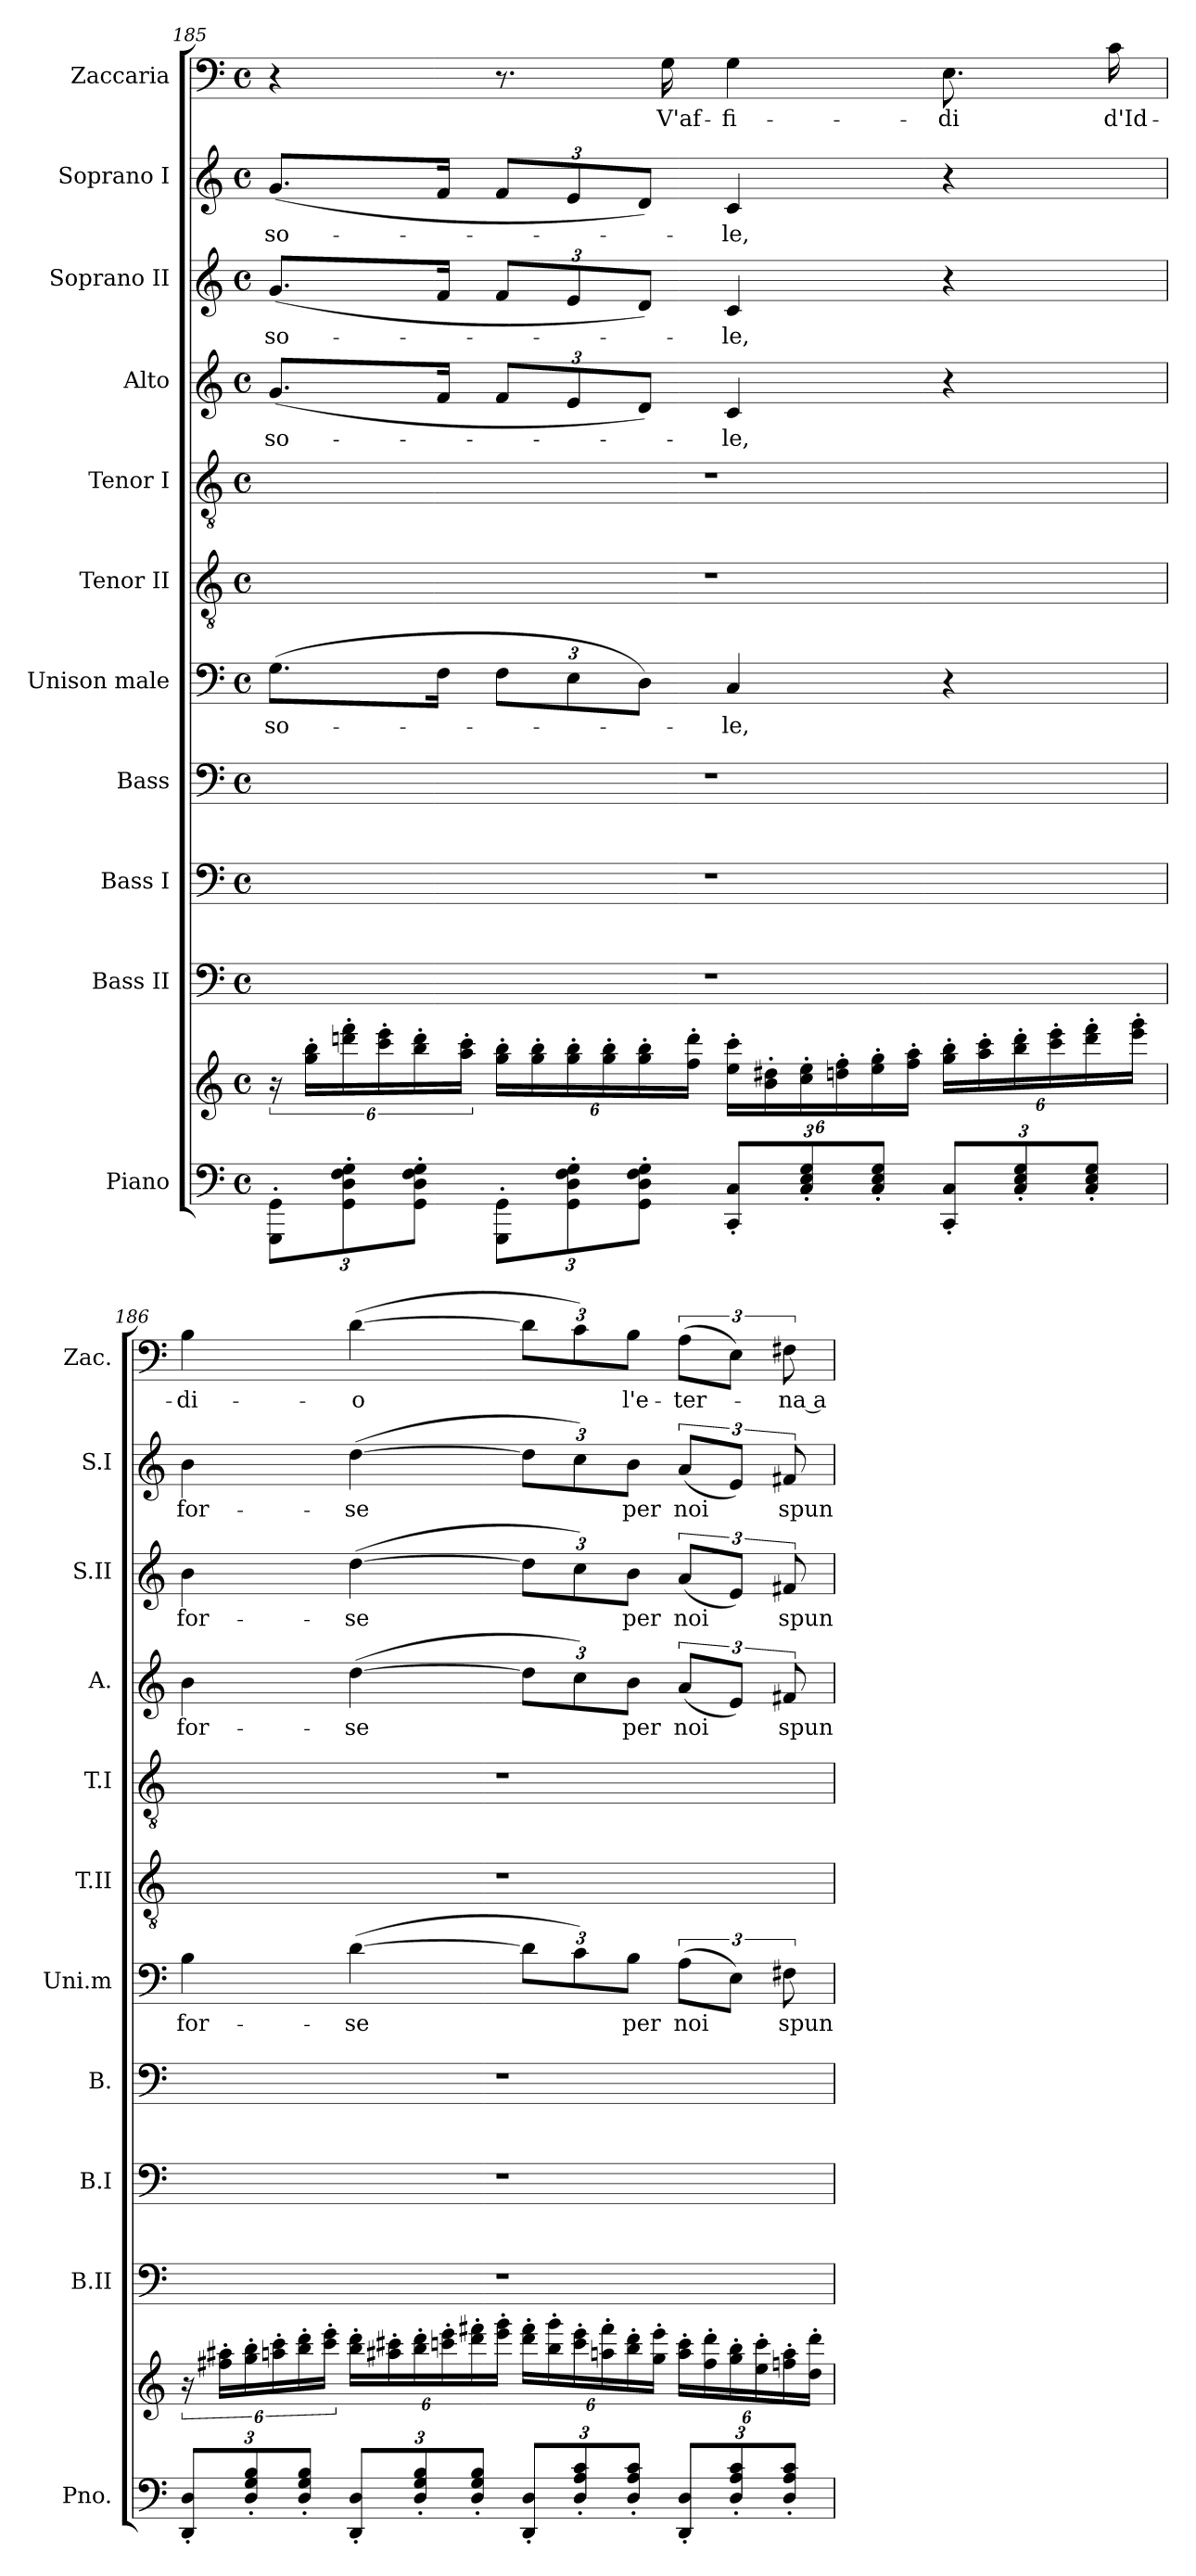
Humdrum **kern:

**kern	**kern	**kern	**kern	**kern	**kern	**text	**kern	**kern	**kern	**text	**kern	**text	**kern	**text	**kern	**text
*part11	*part11	*part10	*part9	*part8	*part7	*part7	*part6	*part5	*part4	*part4	*part3	*part3	*part2	*part2	*part1	*part1
*staff12	*staff11	*staff10	*staff9	*staff8	*staff7	*staff7	*staff6	*staff5	*staff4	*staff4	*staff3	*staff3	*staff2	*staff2	*staff1	*staff1
*I"Piano	*	*I"Bass II	*I"Bass I	*I"Bass	*I"Unison male	*	*I"Tenor II	*I"Tenor I	*I"Alto	*	*I"Soprano II	*	*I"Soprano I	*	*I"Zaccaria	*
*I'Pno.	*	*I'B.II	*I'B.I	*I'B.	*I'Uni.m	*	*I'T.II	*I'T.I	*I'A.	*	*I'S.II	*	*I'S.I	*	*I'Zac.	*
*clefF4	*clefG2	*clefF4	*clefF4	*clefF4	*clefF4	*	*clefGv2	*clefGv2	*clefG2	*	*clefG2	*	*clefG2	*	*clefF4	*
*k[]	*k[]	*k[]	*k[]	*k[]	*k[]	*	*k[]	*k[]	*k[]	*	*k[]	*	*k[]	*	*k[]	*
*M4/4	*M4/4	*M4/4	*M4/4	*M4/4	*M4/4	*	*M4/4	*M4/4	*M4/4	*	*M4/4	*	*M4/4	*	*M4/4	*
*met(c)	*met(c)	*met(c)	*met(c)	*met(c)	*met(c)	*	*met(c)	*met(c)	*met(c)	*	*met(c)	*	*met(c)	*	*met(c)	*
*Xbrackettup	*	*	*	*	*	*	*	*	*	*	*	*	*	*	*	*
=185	=185	=185	=185	=185	=185	=185	=185	=185	=185	=185	=185	=185	=185	=185	=185	=185
!	!	!	!	!	!	!LO:LY:b	!	!	!	!LO:LY:b	!	!LO:LY:b	!	!LO:LY:b	!	!
12GGG\' 12GG\'L	24r	1r	1r	1r	(>8.G\L	so-	1r	1r	(<8.g/L	so-	(<8.g/L	so-	(<8.g/L	so-	4r	.
.	24gg\' 24bb\'LL	.	.	.	.	.	.	.	.	.	.	.	.	.	.	.
12GG\' 12D\' 12F\' 12G\'	24dddn\' 24fff\'	.	.	.	.	.	.	.	.	.	.	.	.	.	.	.
*	*Xbrackettup	*	*	*	*	*	*	*	*	*	*	*	*	*	*	*
.	24ccc\' 24eee\'	.	.	.	.	.	.	.	.	.	.	.	.	.	.	.
12GG\' 12D\' 12F\' 12G\'J	24bb\' 24ddd\'	.	.	.	.	.	.	.	.	.	.	.	.	.	.	.
.	.	.	.	.	16F\Jk	.	.	.	16f/Jk	.	16f/Jk	.	16f/Jk	.	.	.
.	24aa\' 24ccc\'JJ	.	.	.	.	.	.	.	.	.	.	.	.	.	.	.
*	*	*	*	*	*Xbrackettup	*	*	*	*Xbrackettup	*	*Xbrackettup	*	*Xbrackettup	*	*	*
12GGG\' 12GG\'L	24gg\' 24bb\'LL	.	.	.	12F\L	.	.	.	12f/L	.	12f/L	.	12f/L	.	8.r	.
.	24gg\' 24bb\'	.	.	.	.	.	.	.	.	.	.	.	.	.	.	.
12GG\' 12D\' 12F\' 12G\'	24gg\' 24bb\'	.	.	.	12E\	.	.	.	12e/	.	12e/	.	12e/	.	.	.
.	24gg\' 24bb\'	.	.	.	.	.	.	.	.	.	.	.	.	.	.	.
12GG\' 12D\' 12F\' 12G\'J	24gg\' 24bb\'	.	.	.	12D\J)	.	.	.	12d/J)	.	12d/J)	.	12d/J)	.	.	.
!	!	!	!	!	!	!	!	!	!	!	!	!	!	!	!	!LO:LY:b
.	.	.	.	.	.	.	.	.	.	.	.	.	.	.	16G\	V'af-
.	24ff\' 24ddd\'JJ	.	.	.	.	.	.	.	.	.	.	.	.	.	.	.
!	!	!	!	!	!	!LO:LY:b	!	!	!	!LO:LY:b	!	!LO:LY:b	!	!LO:LY:b	!	!LO:LY:b
12CC/' 12C/'L	24ee\' 24ccc\'LL	.	.	.	4C/	-le,	.	.	4c/	-le,	4c/	-le,	4c/	-le,	4G\	-fi-
.	24b\' 24dd#X\'	.	.	.	.	.	.	.	.	.	.	.	.	.	.	.
12C/' 12E/' 12G/'	24cc\' 24ee\'	.	.	.	.	.	.	.	.	.	.	.	.	.	.	.
.	24ddn\' 24ff\'	.	.	.	.	.	.	.	.	.	.	.	.	.	.	.
12C/' 12E/' 12G/'J	24ee\' 24gg\'	.	.	.	.	.	.	.	.	.	.	.	.	.	.	.
.	24ff\' 24aa\'JJ	.	.	.	.	.	.	.	.	.	.	.	.	.	.	.
!	!	!	!	!	!	!	!	!	!	!	!	!	!	!	!	!LO:LY:b
12CC/' 12C/'L	24gg\' 24bb\'LL	.	.	.	4r	.	.	.	4r	.	4r	.	4r	.	8.E\	-di
.	24aa\' 24ccc\'	.	.	.	.	.	.	.	.	.	.	.	.	.	.	.
12C/' 12E/' 12G/'	24bb\' 24ddd\'	.	.	.	.	.	.	.	.	.	.	.	.	.	.	.
.	24ccc\' 24eee\'	.	.	.	.	.	.	.	.	.	.	.	.	.	.	.
12C/' 12E/' 12G/'J	24ddd\' 24fff\'	.	.	.	.	.	.	.	.	.	.	.	.	.	.	.
!	!	!	!	!	!	!	!	!	!	!	!	!	!	!	!	!LO:LY:b
.	.	.	.	.	.	.	.	.	.	.	.	.	.	.	16c\	d'Id-
.	24eee\' 24ggg\'JJ	.	.	.	.	.	.	.	.	.	.	.	.	.	.	.
!!LO:PB:g=z
=186	=186	=186	=186	=186	=186	=186	=186	=186	=186	=186	=186	=186	=186	=186	=186	=186
*	*brackettup	*	*	*	*	*	*	*	*	*	*	*	*	*	*	*
!	!	!	!	!	!	!LO:LY:b	!	!	!	!LO:LY:b	!	!LO:LY:b	!	!LO:LY:b	!	!LO:LY:b
12DD/' 12D/'L	24r	1r	1r	1r	4B\	for-	1r	1r	4b\	for-	4b\	for-	4b\	for-	4B\	-di-
.	24ff#X\' 24aa#X\'LL	.	.	.	.	.	.	.	.	.	.	.	.	.	.	.
12D/' 12G/' 12B/'	24gg\' 24bb\'	.	.	.	.	.	.	.	.	.	.	.	.	.	.	.
*	*Xbrackettup	*	*	*	*	*	*	*	*	*	*	*	*	*	*	*
.	24aan\' 24ccc\'	.	.	.	.	.	.	.	.	.	.	.	.	.	.	.
12D/' 12G/' 12B/'J	24bb\' 24ddd\'	.	.	.	.	.	.	.	.	.	.	.	.	.	.	.
.	24ccc\' 24eee\'JJ	.	.	.	.	.	.	.	.	.	.	.	.	.	.	.
!	!	!	!	!	!	!LO:LY:b	!	!	!	!LO:LY:b	!	!LO:LY:b	!	!LO:LY:b	!	!LO:LY:b
12DD/' 12D/'L	24bb\' 24ddd\'LL	.	.	.	(>[4d\	-se	.	.	(>[4dd\	-se	(>[4dd\	-se	(>[4dd\	-se	(>[4d\	-o
.	24aa#X\' 24ccc#X\'	.	.	.	.	.	.	.	.	.	.	.	.	.	.	.
12D/' 12G/' 12B/'	24bb\' 24ddd\'	.	.	.	.	.	.	.	.	.	.	.	.	.	.	.
.	24cccn\' 24eee\'	.	.	.	.	.	.	.	.	.	.	.	.	.	.	.
12D/' 12G/' 12B/'J	24ddd\' 24fff#X\'	.	.	.	.	.	.	.	.	.	.	.	.	.	.	.
.	24eee\' 24ggg\'JJ	.	.	.	.	.	.	.	.	.	.	.	.	.	.	.
*	*	*	*	*	*	*	*	*	*	*	*	*	*	*	*Xbrackettup	*
12DD/' 12D/'L	24ddd\' 24fff#\'LL	.	.	.	12d\L]	.	.	.	12dd\L]	.	12dd\L]	.	12dd\L]	.	12d\L]	.
.	24bb\' 24ggg\'	.	.	.	.	.	.	.	.	.	.	.	.	.	.	.
12D/' 12A/' 12c/'	24ccc\' 24eee\'	.	.	.	12c\)	.	.	.	12cc\)	.	12cc\)	.	12cc\)	.	12c\)	.
.	24aan\' 24fff#\'	.	.	.	.	.	.	.	.	.	.	.	.	.	.	.
!	!	!	!	!	!	!LO:LY:b	!	!	!	!LO:LY:b	!	!LO:LY:b	!	!LO:LY:b	!	!LO:LY:b
12D/' 12A/' 12c/'J	24bb\' 24ddd\'	.	.	.	12B\J	per	.	.	12b\J	per	12b\J	per	12b\J	per	12B\J	l'e-
.	24gg\' 24eee\'JJ	.	.	.	.	.	.	.	.	.	.	.	.	.	.	.
*	*	*	*	*	*brackettup	*	*	*	*	*	*	*	*	*	*	*
!	!	!	!	!	!	!LO:LY:b	!	!	!	!	!	!	!	!	!	!
*	*	*	*	*	*	*	*	*	*brackettup	*	*	*	*	*	*	*
!	!	!	!	!	!	!	!	!	!	!LO:LY:b	!	!	!	!	!	!
*	*	*	*	*	*	*	*	*	*	*	*brackettup	*	*	*	*	*
!	!	!	!	!	!	!	!	!	!	!	!	!LO:LY:b	!	!	!	!
*	*	*	*	*	*	*	*	*	*	*	*	*	*brackettup	*	*	*
!	!	!	!	!	!	!	!	!	!	!	!	!	!	!LO:LY:b	!	!
*	*	*	*	*	*	*	*	*	*	*	*	*	*	*	*brackettup	*
!	!	!	!	!	!	!	!	!	!	!	!	!	!	!	!	!LO:LY:b
12DD/' 12D/'L	24aa\' 24ccc\'LL	.	.	.	(>12A\L	noi	.	.	(<12a/L	noi	(<12a/L	noi	(<12a/L	noi	(>12A\L	-ter-
.	24ff#\' 24ddd\'	.	.	.	.	.	.	.	.	.	.	.	.	.	.	.
12D/' 12A/' 12c/'	24gg\' 24bb\'	.	.	.	12E\J)	.	.	.	12e/J)	.	12e/J)	.	12e/J)	.	12E\J)	.
.	24ee\' 24ccc\'	.	.	.	.	.	.	.	.	.	.	.	.	.	.	.
!	!	!	!	!	!	!LO:LY:b	!	!	!	!LO:LY:b	!	!LO:LY:b	!	!LO:LY:b	!	!LO:LY:b
12D/' 12A/' 12c/'J	24ffn\' 24aa\'	.	.	.	12F#X\	spun-	.	.	12f#X/	spun-	12f#X/	spun-	12f#X/	spun-	12F#X\	na a-
.	24dd\' 24ddd\'JJ	.	.	.	.	.	.	.	.	.	.	.	.	.	.	.
=	=	=	=	=	=	=	=	=	=	=	=	=	=	=	=	=
*-	*-	*-	*-	*-	*-	*-	*-	*-	*-	*-	*-	*-	*-	*-	*-	*-
